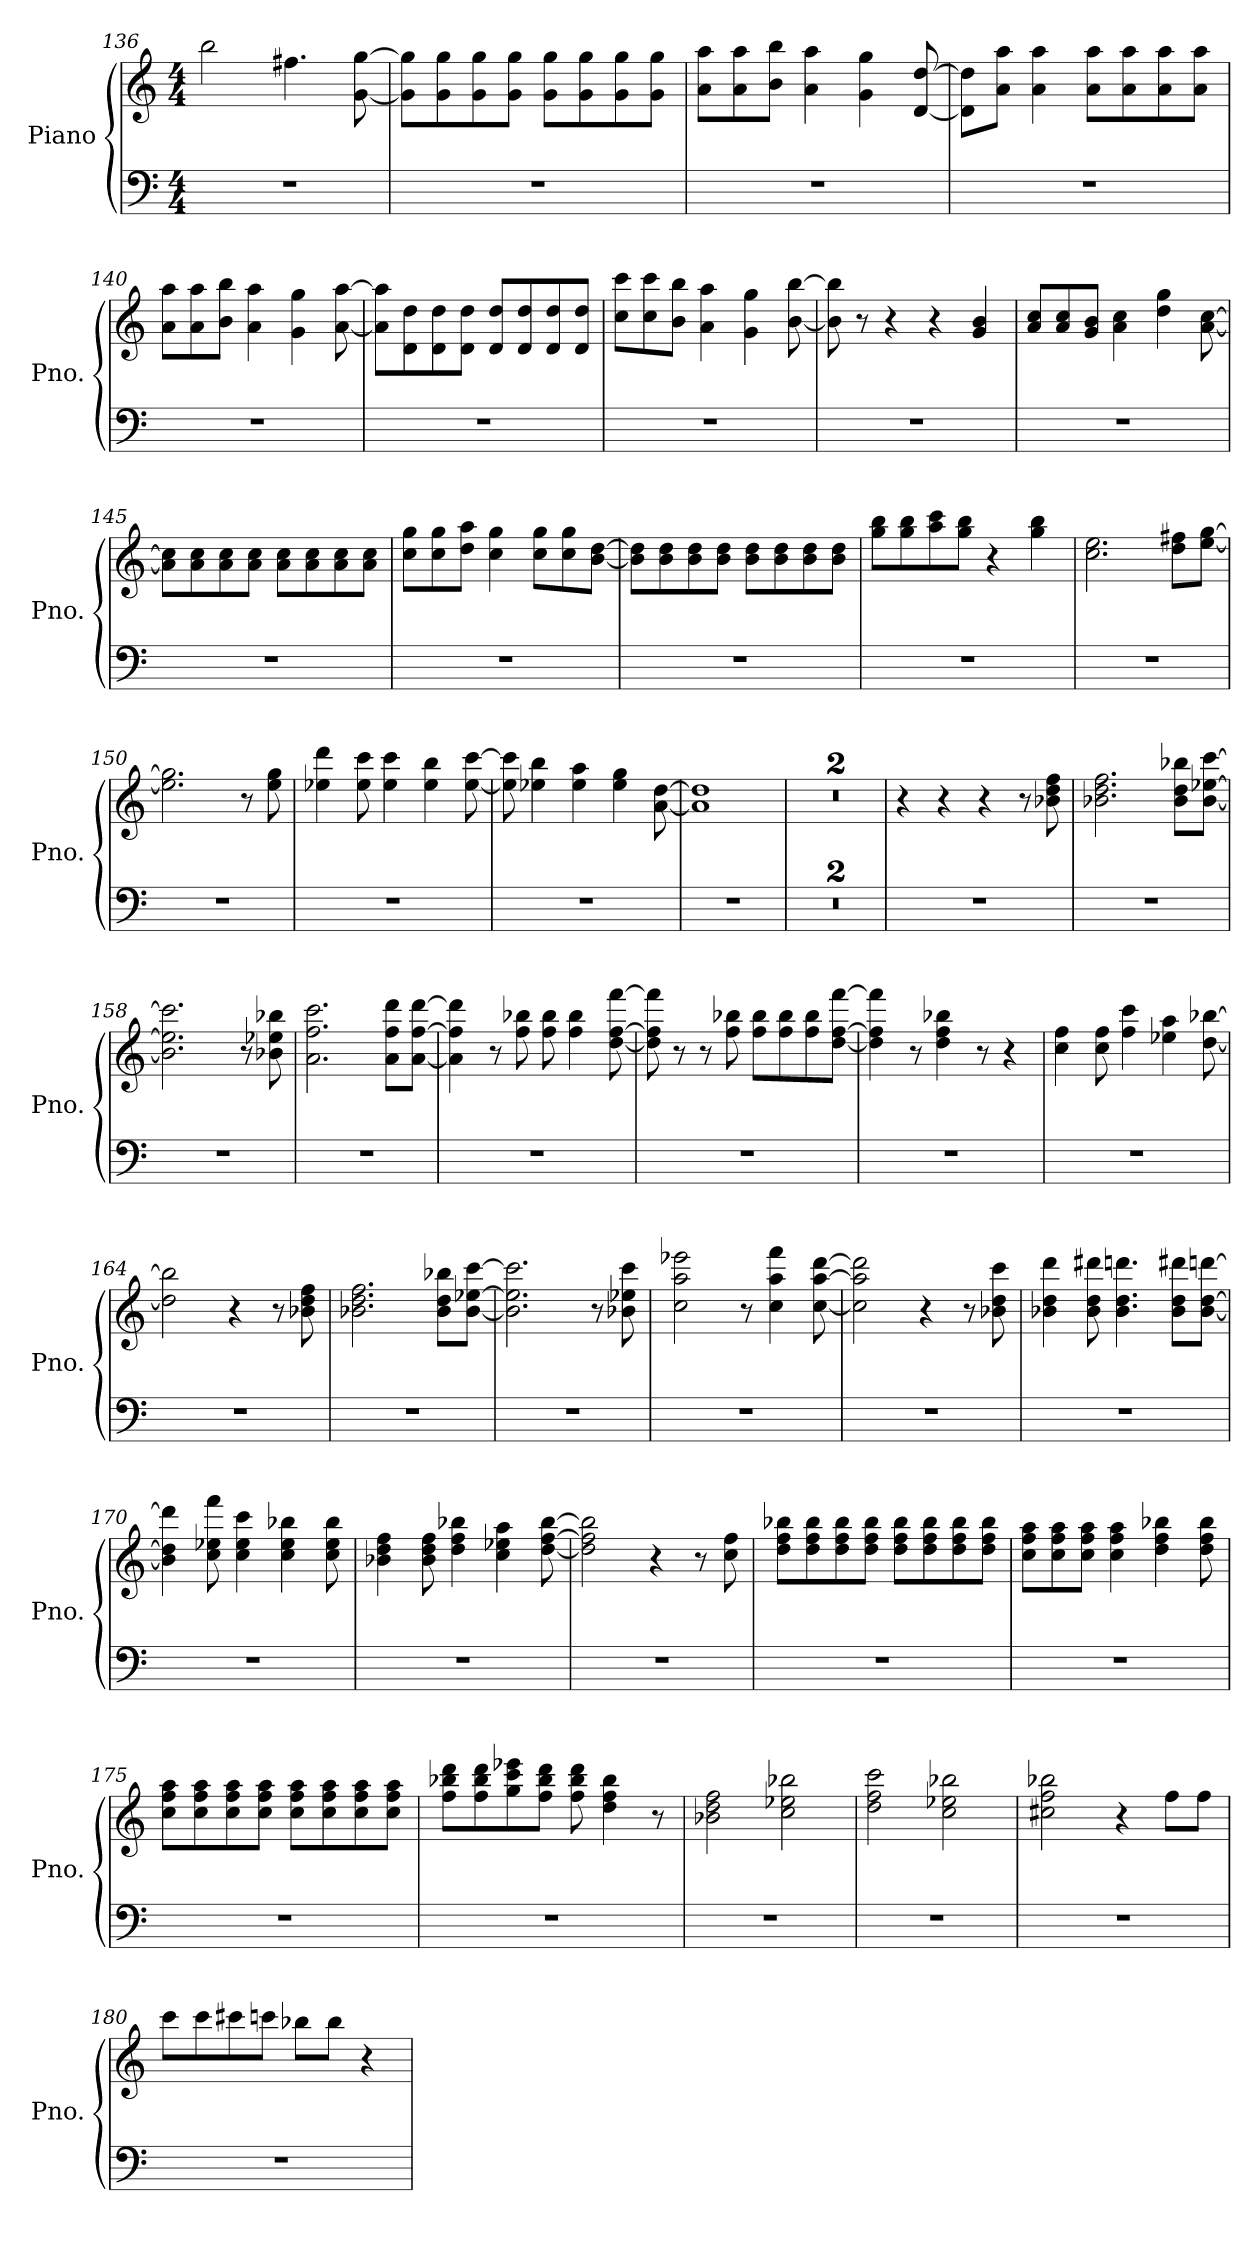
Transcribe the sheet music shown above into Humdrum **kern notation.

**kern	**kern
*part1	*part1
*staff2	*staff1
*I"Piano	*
*I'Pno.	*
*clefF4	*clefG2
*k[]	*k[]
*M4/4	*M4/4
=136	=136
1r	2bb\
.	4.ff#X\
.	[8g\ [8gg\
=137	=137
1r	8g\] 8gg\]L
.	8g\ 8gg\
.	8g\ 8gg\
.	8g\ 8gg\J
.	8g\ 8gg\L
.	8g\ 8gg\
.	8g\ 8gg\
.	8g\ 8gg\J
!!LO:LB:g=z
=138	=138
1r	8a\ 8aa\L
.	8a\ 8aa\
.	8b\ 8bb\J
.	4a\ 4aa\
.	4g\ 4gg\
.	[8d/ [8dd/
=139	=139
1r	8d\] 8dd\]L
.	8a\ 8aa\J
.	4a\ 4aa\
.	8a\ 8aa\L
.	8a\ 8aa\
.	8a\ 8aa\
.	8a\ 8aa\J
=140	=140
1r	8a\ 8aa\L
.	8a\ 8aa\
.	8b\ 8bb\J
.	4a\ 4aa\
.	4g\ 4gg\
.	[8a\ [8aa\
=141	=141
1r	8a\] 8aa\]L
.	8d\ 8dd\
.	8d\ 8dd\
.	8d\ 8dd\J
.	8d/ 8dd/L
.	8d/ 8dd/
.	8d/ 8dd/
.	8d/ 8dd/J
!!LO:LB:g=z
=142	=142
1r	8cc\ 8ccc\L
.	8cc\ 8ccc\
.	8b\ 8bb\J
.	4a\ 4aa\
.	4g\ 4gg\
.	[8b\ [8bb\
=143	=143
1r	8b\] 8bb\]
.	8r
.	4r
.	4r
.	4g/ 4b/
=144	=144
1r	8a/ 8cc/L
.	8a/ 8cc/
.	8g/ 8b/J
.	4a\ 4cc\
.	4dd\ 4gg\
.	[8a\ [8cc\
=145	=145
1r	8a\] 8cc\]L
.	8a\ 8cc\
.	8a\ 8cc\
.	8a\ 8cc\J
.	8a\ 8cc\L
.	8a\ 8cc\
.	8a\ 8cc\
.	8a\ 8cc\J
=146	=146
1r	8cc\ 8gg\L
.	8cc\ 8gg\
.	8dd\ 8aa\J
.	4cc\ 4gg\
.	8cc\ 8gg\L
.	8cc\ 8gg\
.	[8b\ [8dd\J
!!LO:LB:g=z
=147	=147
1r	8b\] 8dd\]L
.	8b\ 8dd\
.	8b\ 8dd\
.	8b\ 8dd\J
.	8b\ 8dd\L
.	8b\ 8dd\
.	8b\ 8dd\
.	8b\ 8dd\J
=148	=148
1r	8gg\ 8bb\L
.	8gg\ 8bb\
.	8aa\ 8ccc\
.	8gg\ 8bb\J
.	4r
.	4gg\ 4bb\
=149	=149
1r	2.cc\ 2.ee\
.	8dd\ 8ff#X\L
.	[8ee\ [8gg\J
=150	=150
1r	2.ee\] 2.gg\]
.	8r
.	8ee\ 8gg\
=151	=151
1r	4ee-X\ 4ddd\
.	8ee-\ 8ccc\
.	4ee-\ 4ccc\
.	4ee-\ 4bb\
.	[8ee-\ [8ccc\
=152	=152
1r	8ee-\] 8ccc\]
.	4ee-X\ 4bb\
.	4ee-\ 4aa\
.	4ee-\ 4gg\
.	[8a\ [8dd\
!!LO:LB:g=z
=153	=153
1r	1a] 1dd]
=154	=154
1r	1r
=155	=155
1r	1r
=156	=156
1r	4r
.	4r
.	4r
.	8r
.	8b-X\ 8dd\ 8ff\
=157	=157
1r	2.b-X\ 2.dd\ 2.ff\
.	8b-\ 8dd\ 8bb-X\L
.	[8b-\ [8ee-X\ [8ccc\J
=158	=158
1r	2.b-\] 2.ee-\] 2.ccc\]
.	8r
.	8b-X\ 8ee-X\ 8bb-X\
=159	=159
1r	2.a\ 2.ff\ 2.ccc\
.	8a\ 8ff\ 8ddd\L
.	[8a\ [8ff\ [8ddd\J
=160	=160
1r	4a\] 4ff\] 4ddd\]
.	8r
.	8ff\ 8bb-X\
.	8ff\ 8bb-\
.	4ff\ 4bb-\
.	[8dd\ [8ff\ [8fff\
!!LO:PB:g=z
=161	=161
1r	8dd\] 8ff\] 8fff\]
.	8r
.	8r
.	8ff\ 8bb-X\
.	8ff\ 8bb-\L
.	8ff\ 8bb-\
.	8ff\ 8bb-\
.	[8dd\ [8ff\ [8fff\J
=162	=162
1r	4dd\] 4ff\] 4fff\]
.	8r
.	4dd\ 4ff\ 4bb-X\
.	8r
.	4r
=163	=163
1r	4cc\ 4ff\
.	8cc\ 8ff\
.	4ff\ 4ccc\
.	4ee-X\ 4aa\
.	[8dd\ [8bb-X\
=164	=164
1r	2dd\] 2bb-\]
.	4r
.	8r
.	8b-X\ 8dd\ 8ff\
=165	=165
1r	2.b-X\ 2.dd\ 2.ff\
.	8b-\ 8dd\ 8bb-X\L
.	[8b-\ [8ee-X\ [8ccc\J
=166	=166
1r	2.b-\] 2.ee-\] 2.ccc\]
.	8r
.	8b-X\ 8ee-X\ 8ccc\
!!LO:LB:g=z
=167	=167
1r	2cc\ 2aa\ 2eee-X\
.	8r
.	4cc\ 4aa\ 4fff\
.	[8cc\ [8aa\ [8ddd\
=168	=168
1r	2cc\] 2aa\] 2ddd\]
.	4r
.	8r
.	8b-X\ 8dd\ 8ccc\
=169	=169
1r	4b-X\ 4dd\ 4ddd\
.	8b-\ 8dd\ 8ddd#X\
.	4.b-\ 4.dd\ 4.dddn\
.	8b-\ 8dd\ 8ddd#X\L
.	[8b-\ [8dd\ [8dddn\J
=170	=170
1r	4b-\] 4dd\] 4ddd\]
.	8cc\ 8ee-X\ 8fff\
.	4cc\ 4ee-\ 4ccc\
.	4cc\ 4ee-\ 4bb-X\
.	8cc\ 8ee-\ 8bb-\
=171	=171
1r	4b-X\ 4dd\ 4ff\
.	8b-\ 8dd\ 8ff\
.	4dd\ 4ff\ 4bb-X\
.	4cc\ 4ee-X\ 4aa\
.	[8dd\ [8ff\ [8bb-\
!!LO:LB:g=z
=172	=172
1r	2dd\] 2ff\] 2bb-\]
.	4r
.	8r
.	8cc\ 8ff\
=173	=173
1r	8dd\ 8ff\ 8bb-X\L
.	8dd\ 8ff\ 8bb-\
.	8dd\ 8ff\ 8bb-\
.	8dd\ 8ff\ 8bb-\J
.	8dd\ 8ff\ 8bb-\L
.	8dd\ 8ff\ 8bb-\
.	8dd\ 8ff\ 8bb-\
.	8dd\ 8ff\ 8bb-\J
=174	=174
1r	8cc\ 8ff\ 8aa\L
.	8cc\ 8ff\ 8aa\
.	8cc\ 8ff\ 8aa\J
.	4cc\ 4ff\ 4aa\
.	4dd\ 4ff\ 4bb-X\
.	8dd\ 8ff\ 8bb-\
=175	=175
1r	8cc\ 8ff\ 8aa\L
.	8cc\ 8ff\ 8aa\
.	8cc\ 8ff\ 8aa\
.	8cc\ 8ff\ 8aa\J
.	8cc\ 8ff\ 8aa\L
.	8cc\ 8ff\ 8aa\
.	8cc\ 8ff\ 8aa\
.	8cc\ 8ff\ 8aa\J
!!LO:LB:g=z
=176	=176
1r	8ff\ 8bb-X\ 8ddd\L
.	8ff\ 8bb-\ 8ddd\
.	8gg\ 8ccc\ 8eee-X\
.	8ff\ 8bb-\ 8ddd\J
.	8ff\ 8bb-\ 8ddd\
.	4dd\ 4ff\ 4bb-\
.	8r
=177	=177
1r	2b-X\ 2dd\ 2ff\
.	2cc\ 2ee-X\ 2bb-X\
=178	=178
1r	2dd\ 2ff\ 2ccc\
.	2cc\ 2ee-X\ 2bb-X\
=179	=179
1r	2cc#X\ 2ff\ 2bb-X\
.	4r
.	8ff\L
.	8ff\J
=180	=180
1r	8ccc\L
.	8ccc\
.	8ccc#X\
.	8cccn\J
.	8bb-X\L
.	8bb-\J
.	4r
=	=
*-	*-
